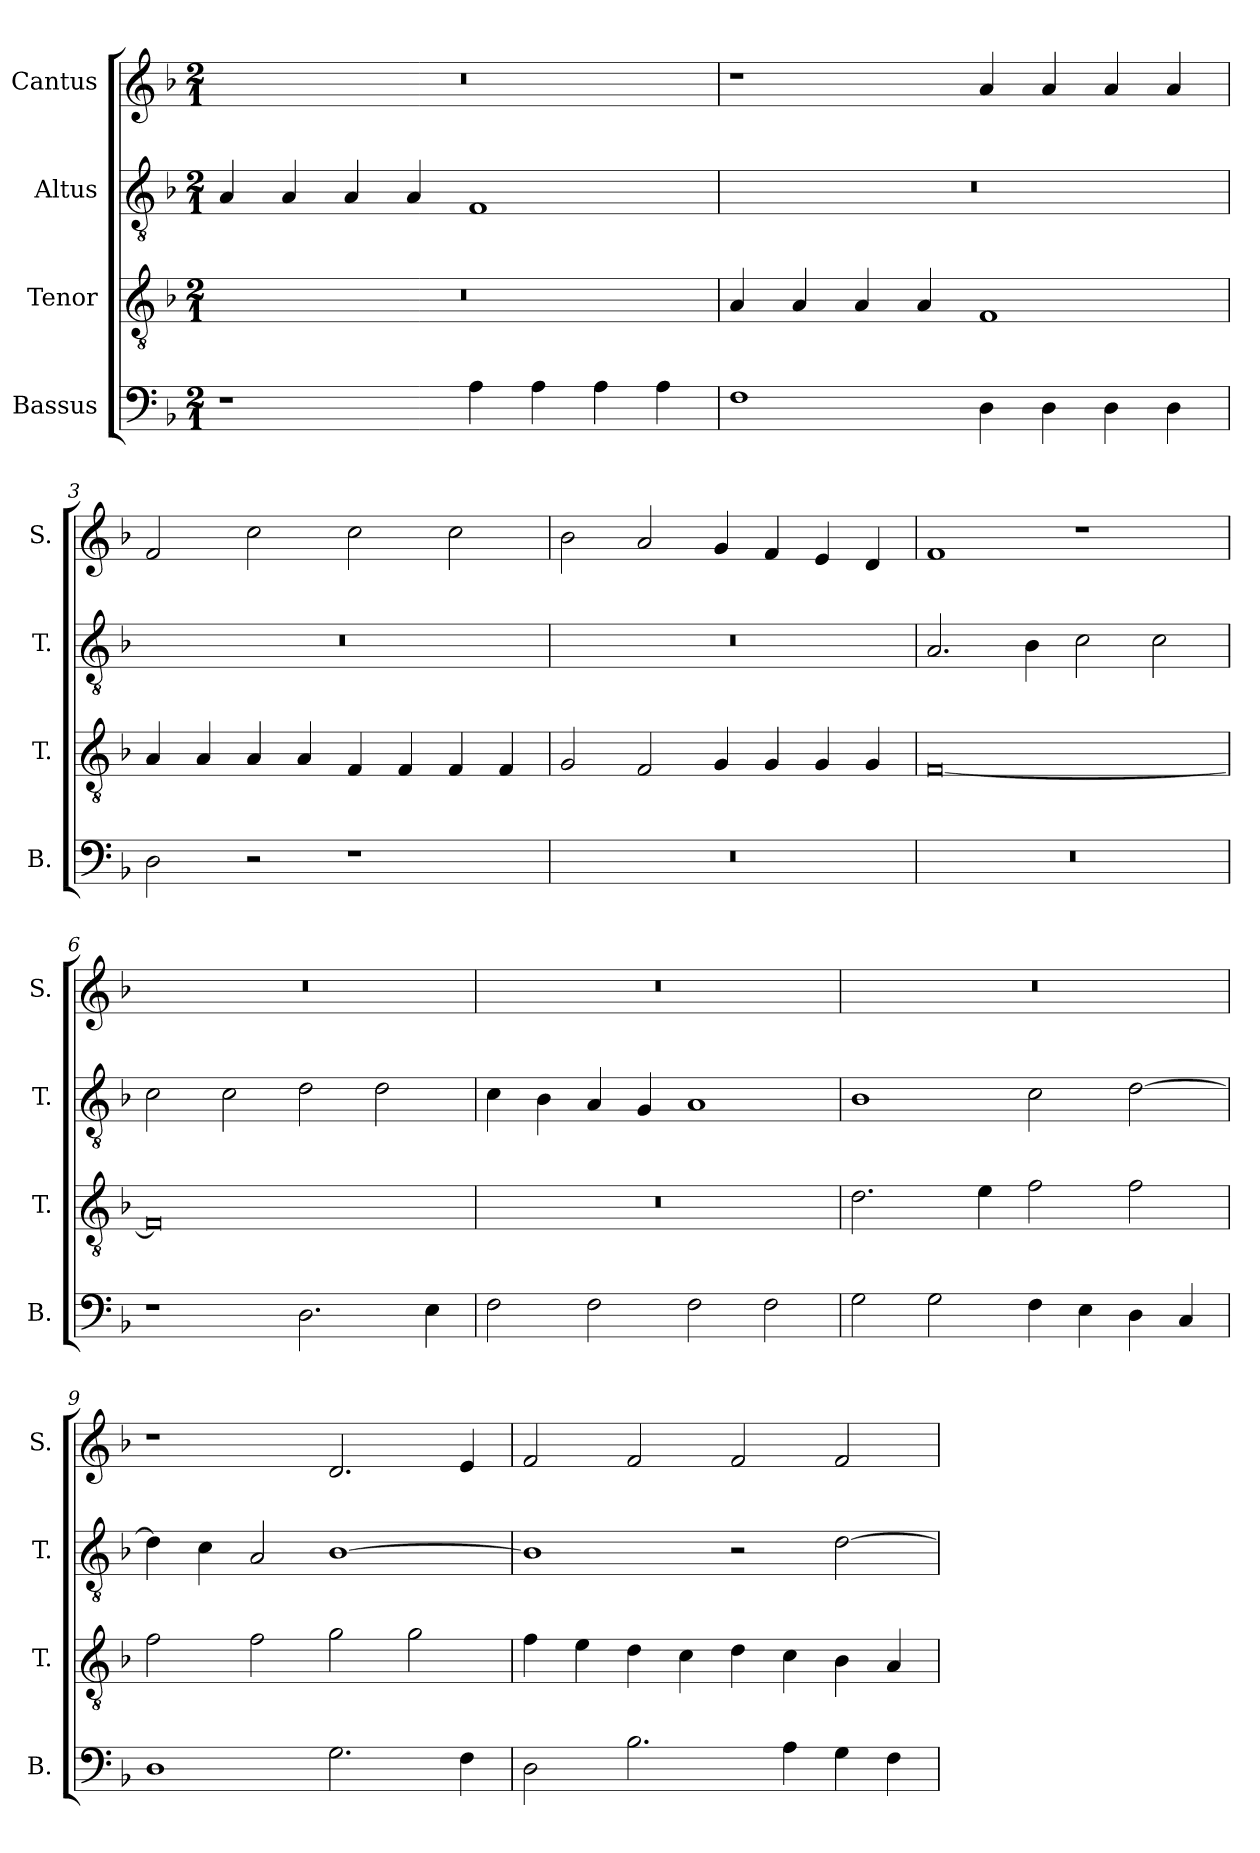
**kern	**kern	**kern	**kern
*part4	*part3	*part2	*part1
*staff4	*staff3	*staff2	*staff1
*I"Bassus	*I"Tenor	*I"Altus	*I"Cantus
*I'B.	*I'T.	*I'T.	*I'S.
!!LO:PB:g=z
*clefF4	*clefGv2	*clefGv2	*clefG2
*	*ITrd7c12	*ITrd7c12	*
*k[b-]	*k[b-]	*k[b-]	*k[b-]
*F:	*F:	*F:	*F:
*M2/1	*M2/1	*M2/1	*M2/1
*MM320	*MM320	*MM320	*MM320
=1	=1	=1	=1
!	!LO:N:vis=1	!	!LO:N:vis=1
1r	0r	4AAi/	0r
.	.	4AAi/	.
.	.	4AAi/	.
.	.	4AAi/	.
4Ai\	.	1FFi	.
4Ai\	.	.	.
4Ai\	.	.	.
4Ai\	.	.	.
=2	=2	=2	=2
!	!	!LO:N:vis=1	!
1Fi	4AAi/	0r	1r
.	4AAi/	.	.
.	4AAi/	.	.
.	4AAi/	.	.
4Di\	1FFi	.	4ai/
4Di\	.	.	4ai/
4Di\	.	.	4ai/
4Di\	.	.	4ai/
=3	=3	=3	=3
!	!	!LO:N:vis=1	!
2Di\	4AAi/	0r	2fi/
.	4AAi/	.	.
2r	4AAi/	.	2cci\
.	4AAi/	.	.
1r	4FFi/	.	2cci\
.	4FFi/	.	.
.	4FFi/	.	2cci\
.	4FFi/	.	.
=4	=4	=4	=4
!LO:N:vis=1	!	!LO:N:vis=1	!
0r	2GGi/	0r	2b-i\
.	2FFi/	.	2ai/
.	4GGi/	.	4gi/
.	4GGi/	.	4fi/
.	4GGi/	.	4ei/
.	4GGi/	.	4di/
!!LO:LB:g=z
=5	=5	=5	=5
!LO:N:vis=1	!	!	!
0r	[<0FFi	2.AAi/	1fi
.	.	4BB-i\	.
.	.	2Ci\	1r
.	.	2Ci\	.
=6	=6	=6	=6
!	!	!	!LO:N:vis=1
1r	0FFi]	2Ci\	0r
.	.	2Ci\	.
2.Di\	.	2Di\	.
.	.	2Di\	.
4Ei\	.	.	.
=7	=7	=7	=7
!	!LO:N:vis=1	!	!LO:N:vis=1
2Fi\	0r	4Ci\	0r
.	.	4BB-i\	.
2Fi\	.	4AAi/	.
.	.	4GGi/	.
2Fi\	.	1AAi	.
2Fi\	.	.	.
=8	=8	=8	=8
!	!	!	!LO:N:vis=1
2Gi\	2.Di\	1BB-i	0r
2Gi\	.	.	.
.	4Ei\	.	.
4Fi\	2Fi\	2Ci\	.
4Ei\	.	.	.
4Di\	2Fi\	[>2Di\	.
4Ci/	.	.	.
=9	=9	=9	=9
1Di	2Fi\	4Di\]	1r
.	.	4Ci\	.
.	2Fi\	2AAi/	.
2.Gi\	2Gi\	[>1BB-i	2.di/
.	2Gi\	.	.
4Fi\	.	.	4ei/
!!LO:LB:g=z
=10	=10	=10	=10
2Di\	4Fi\	1BB-i]	2fi/
.	4Ei\	.	.
2.B-i\	4Di\	.	2fi/
.	4Ci\	.	.
.	4Di\	2r	2fi/
4Ai\	4Ci\	.	.
4Gi\	4BB-i\	[>2Di\	2fi/
4Fi\	4AAi/	.	.
=	=	=	=
*-	*-	*-	*-
